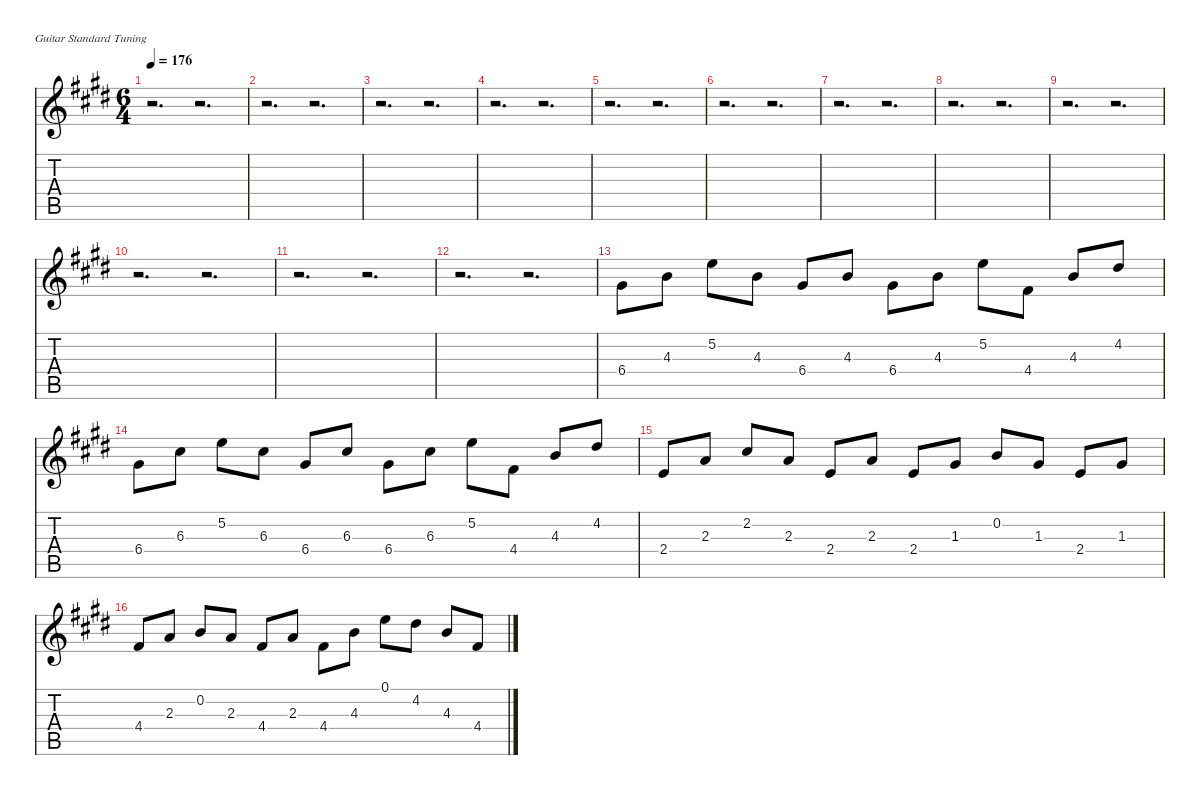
\defaultSystemsLayout 4
\hideDynamics
\bracketExtendMode nobrackets
\singleTrackTrackNamePolicy hidden
\multiTrackTrackNamePolicy hidden
\firstSystemTrackNameMode fullname
\firstSystemTrackNameOrientation horizontal
\otherSystemsTrackNameOrientation horizontal
\track ("Guitar 2" "n.guit.") {instrument acousticguitarnylon}
\staff {score tabs}
\tuning (E4 B3 G3 D3 A2 E2)
\ts (6 4)
\tempo 176
\clef g2
\ks e
r.2{d dy f beam Down} r.2{d beam Down} |
r.2{d beam Down} r.2{d beam Down} |
r.2{d beam Down} r.2{d beam Down} |
r.2{d beam Down} r.2{d beam Down} |
r.2{d beam Down} r.2{d beam Down} |
r.2{d beam Down} r.2{d beam Down} |
r.2{d beam Down} r.2{d beam Down} |
r.2{d beam Down} r.2{d beam Down} |
r.2{d beam Down} r.2{d beam Down} |
r.2{d beam Down} r.2{d beam Down} |
r.2{d beam Down} r.2{d beam Down} |
r.2{d beam Down} r.2{d beam Down} |
6.4{acc #}.8{beam Down} 4.3{acc forcenatural}.8{beam Down} 5.2{acc forcenatural}.8{beam Down} 4.3{acc forcenatural}.8{beam Up} 6.4{acc #}.8{beam Up} 4.3{acc forcenatural}.8{beam Up} 6.4{acc #}.8{beam Down} 4.3{acc forcenatural}.8{beam Down} 5.2{acc forcenatural}.8{beam Down} 4.4{acc #}.8{beam Up} 4.3{acc forcenatural}.8{beam Up} 4.2{acc #}.8{beam Up} |
6.4{acc #}.8{beam Down} 6.3{acc #}.8{beam Down} 5.2{acc forcenatural}.8{beam Down} 6.3{acc #}.8{beam Up} 6.4{acc #}.8{beam Up} 6.3{acc #}.8{beam Up} 6.4{acc #}.8{beam Down} 6.3{acc #}.8{beam Down} 5.2{acc forcenatural}.8{beam Down} 4.4{acc #}.8{beam Up} 4.3{acc forcenatural}.8{beam Up} 4.2{acc #}.8{beam Up} |
2.4{acc forcenatural}.8{beam Up} 2.3{acc forcenatural}.8{beam Up} 2.2{acc #}.8{beam Up} 2.3{acc forcenatural}.8{beam Up} 2.4{acc forcenatural}.8{beam Up} 2.3{acc forcenatural}.8{beam Up} 2.4{acc forcenatural}.8{beam Up} 1.3{acc #}.8{beam Up} 0.2{acc forcenatural}.8{beam Up} 1.3{acc #}.8{beam Up} 2.4{acc forcenatural}.8{beam Up} 1.3{acc #}.8{beam Up} |
4.4{acc #}.8{beam Up} 2.3{acc forcenatural}.8{beam Up} 0.2{acc forcenatural}.8{beam Up} 2.3{acc forcenatural}.8{beam Up} 4.4{acc #}.8{beam Up} 2.3{acc forcenatural}.8{beam Up} 4.4{acc #}.8{beam Down} 4.3{acc forcenatural}.8{beam Down} 0.1{acc forcenatural}.8{beam Down} 4.2{acc #}.8{beam Up} 4.3{acc forcenatural}.8{beam Up} 4.4{acc #}.8{beam Up}
